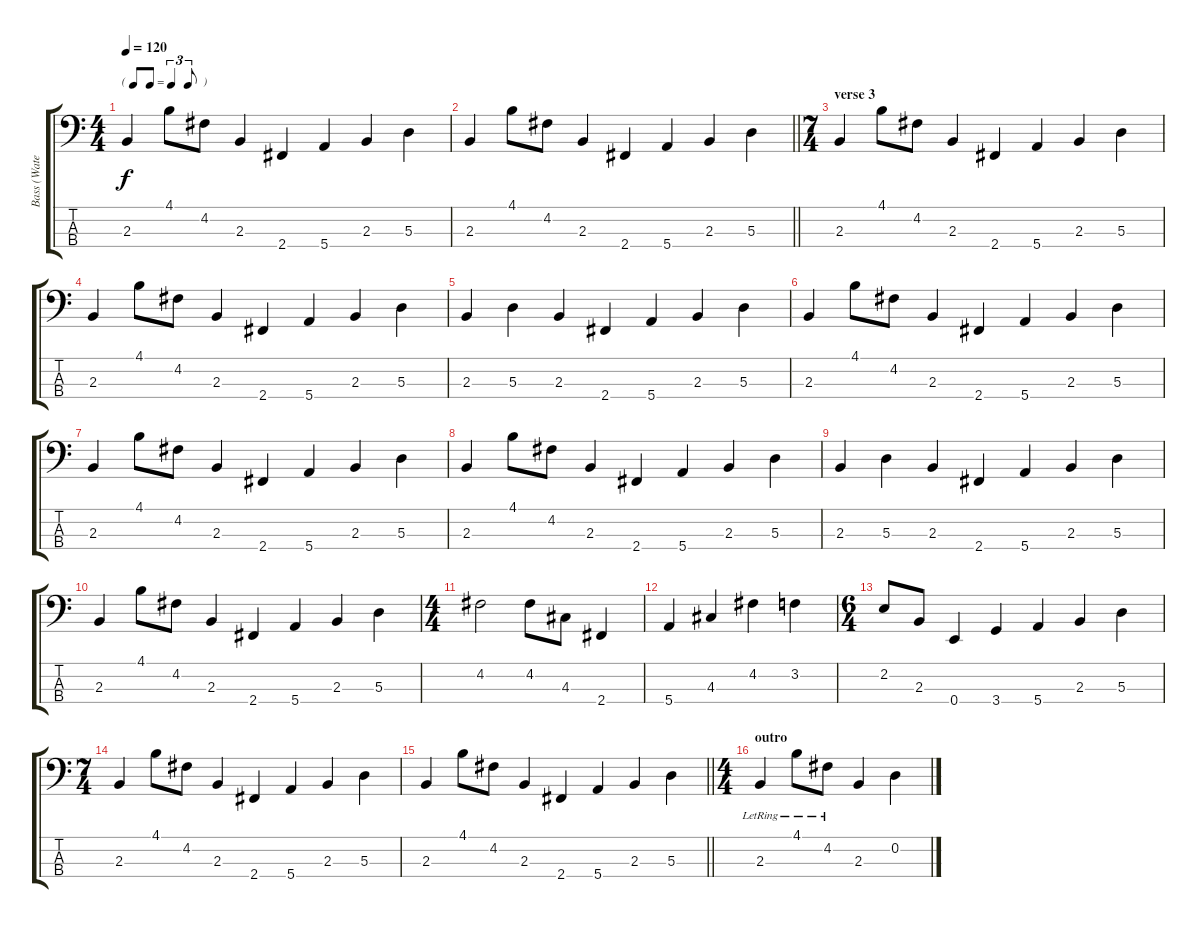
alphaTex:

\track ("Bass (Waters)" "Bass (Wate") {instrument electricbasspick}
\staff {score tabs}
\tuning (G2 D2 A1 E1) {hide}
\ts (4 4)
\tf triplet8th
\tempo 120
\clef f4
\ks c
2.3.4{dy f} 4.1.8 4.2.8 2.3.4 2.4.4 5.4.4 2.3.4 5.3.4 |
\barLineRight lightlight
2.3.4 4.1.8 4.2.8 2.3.4 2.4.4 5.4.4 2.3.4 5.3.4 |
\ts (7 4)
\section ("" "verse 3")
2.3.4 4.1.8 4.2.8 2.3.4 2.4.4 5.4.4 2.3.4 5.3.4 |
2.3.4 4.1.8 4.2.8 2.3.4 2.4.4 5.4.4 2.3.4 5.3.4 |
2.3.4 5.3.4 2.3.4 2.4.4 5.4.4 2.3.4 5.3.4 |
2.3.4 4.1.8 4.2.8 2.3.4 2.4.4 5.4.4 2.3.4 5.3.4 |
2.3.4 4.1.8 4.2.8 2.3.4 2.4.4 5.4.4 2.3.4 5.3.4 |
2.3.4 4.1.8 4.2.8 2.3.4 2.4.4 5.4.4 2.3.4 5.3.4 |
2.3.4 5.3.4 2.3.4 2.4.4 5.4.4 2.3.4 5.3.4 |
2.3.4 4.1.8 4.2.8 2.3.4 2.4.4 5.4.4 2.3.4 5.3.4 |
\ts (4 4)
4.2.2 4.2.8 4.3.8 2.4.4 |
5.4.4 4.3.4 4.2.4 3.2.4 |
\ts (6 4)
2.2.8 2.3.8 0.4.4 3.4.4 5.4.4 2.3.4 5.3.4 |
\ts (7 4)
2.3.4 4.1.8 4.2.8 2.3.4 2.4.4 5.4.4 2.3.4 5.3.4 |
\barLineRight lightlight
2.3.4 4.1.8 4.2.8 2.3.4 2.4.4 5.4.4 2.3.4 5.3.4 |
\ts (4 4)
\section ("" "outro")
2.3{lr}.4 4.1{lr}.8 4.2{lr}.8 2.3.4 0.2.4
